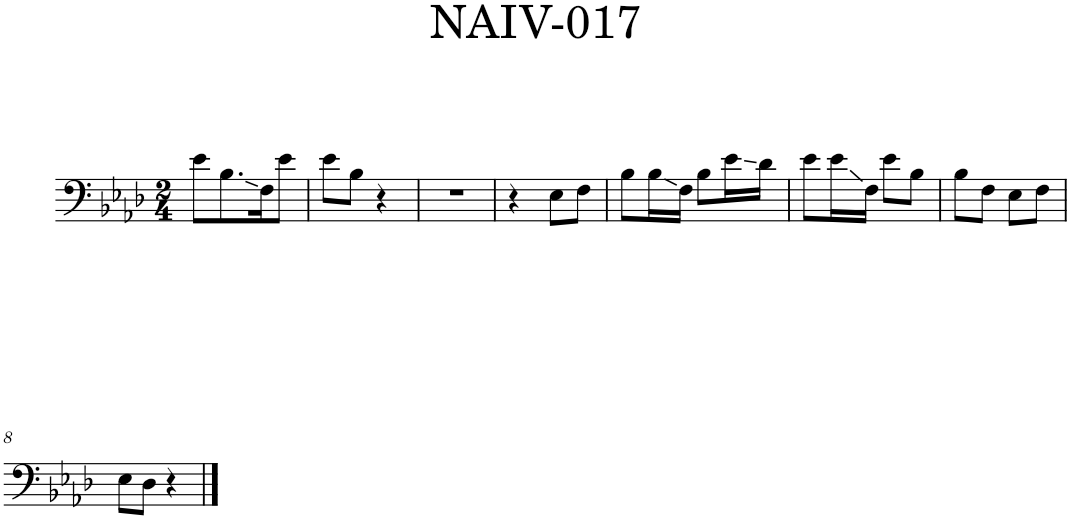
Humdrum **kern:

**kern
*part1
*staff1
*I"Piano
*I'Pno.
*clefF4
*k[b-e-a-d-]
*M2/4
=1
8e-\L
8.B-\
16F\K
8e-\J
=2
8e-\L
8B-\J
4r
=3
2r
=4
4r
8E-\L
8F\J
=5
8B-\L
16B-\L
16F\JJ
8B-\L
16e-\L
16d-\JJ
=6
8e-\L
16e-\L
16F\JJ
8e-\L
8B-\J
=7
8B-\L
8F\J
8E-\L
8F\J
!!LO:LB:g=z
=8
8E-\L
8D-\J
4r
==
*-
